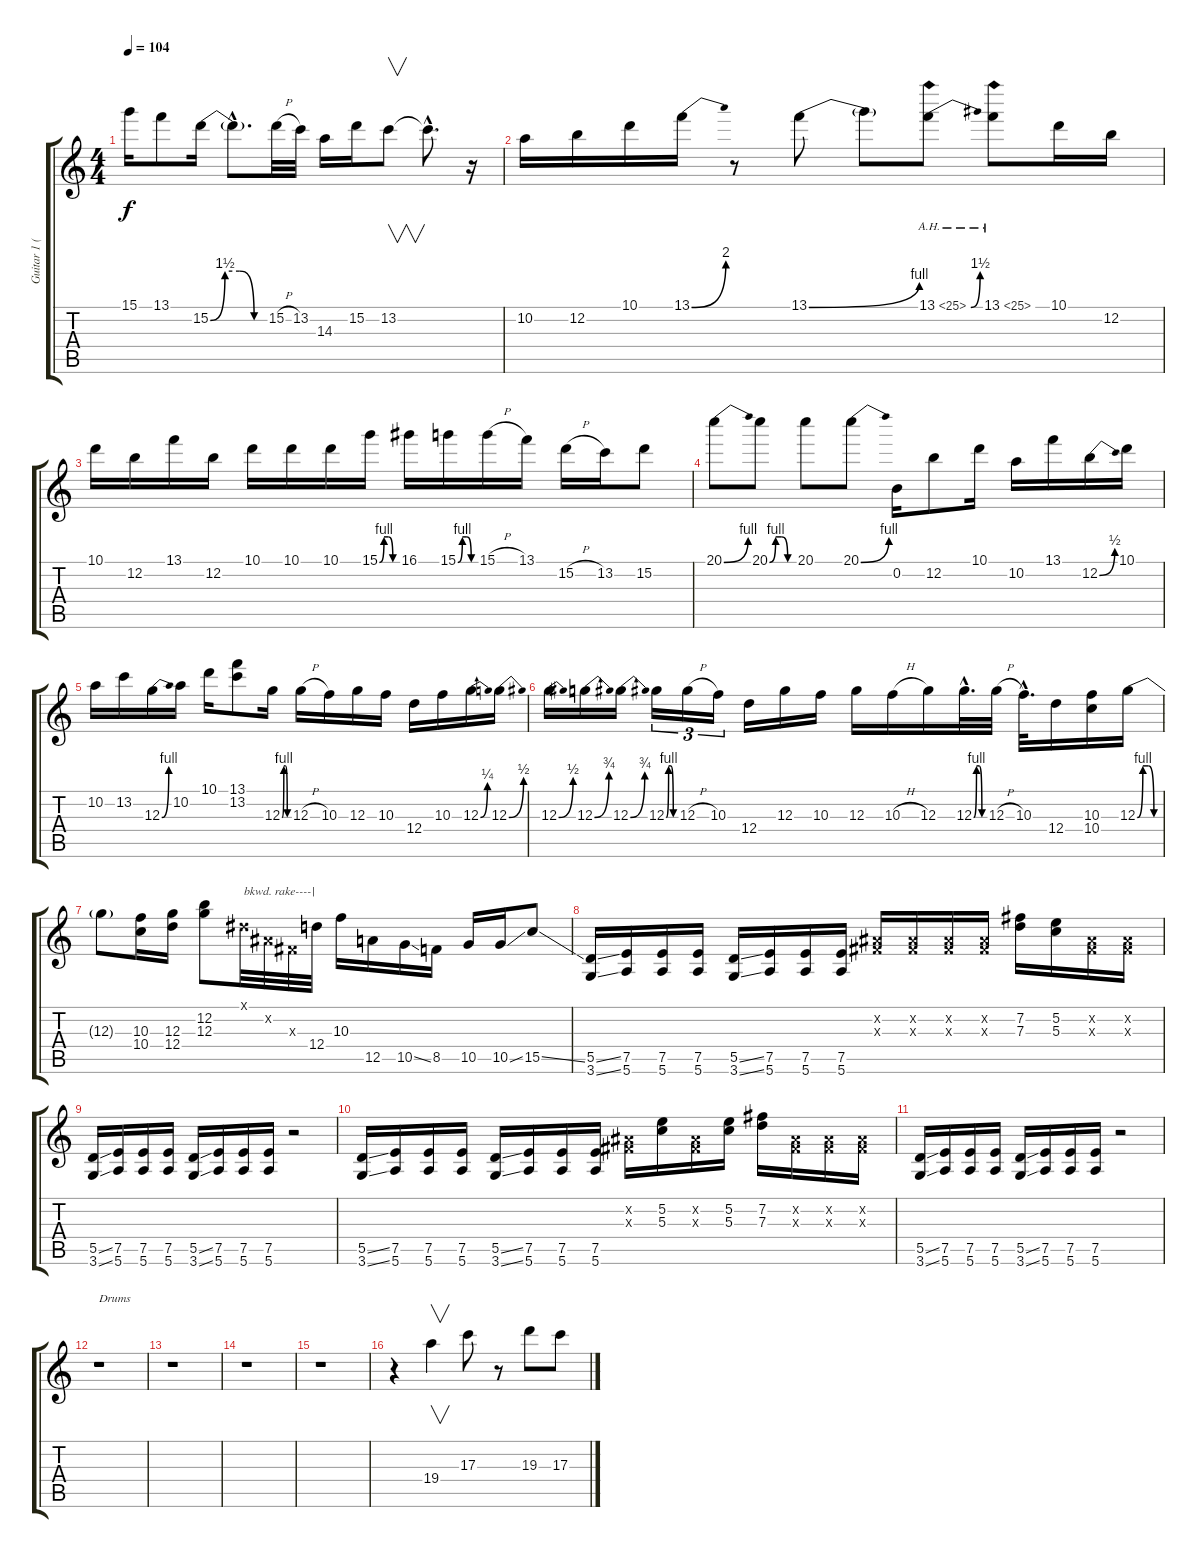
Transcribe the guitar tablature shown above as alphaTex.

\track ("Guitar 1 (solo)" "Guitar 1 (") {instrument distortionguitar}
\staff {score tabs}
\tuning (E4 B3 G3 D3 A2 E2) {hide}
\ts (4 4)
\tempo 104
\clef g2
\ks c
15.1.16{dy f} 13.1.8 15.2{be (custom 0 0 15 6 30 6 45 0 60 0)}.16 15.2{hac t}.8{d} 15.2{h}.32 13.2.32 14.3.16 15.2.16 13.2.8{v} 13.2{hac t}.8{d} r.16 |
10.2.16 12.2.16 10.1.16 13.1{be (bend 0 0 60 8)}.16 r.8 13.1{be (bend 0 0 60 4)}.8 13.1{t}.8 13.1{be (bend 0 0 60 6) ah 12}.8 13.1{ah 12}.8 10.1.16 12.2.16 |
10.1.16 12.2.16 13.1.16 12.2.16 10.1.16 10.1.16 10.1.16 15.1{be (custom 0 0 15 4 30 4 45 0 60 0)}.16 16.1.16 15.1{be (custom 0 0 15 4 30 4 45 0 60 0)}.16 15.1{h}.16 13.1.16 15.2{h}.16 13.2.16 15.2.8 |
20.1{be (bend 0 0 60 4)}.8 20.1{be (custom 0 0 15 4 30 4 45 0 60 0)}.8 20.1.8 20.1{be (bend 0 0 60 4)}.8 0.2.16 12.2.8 10.1.16 10.2.16 13.1.16 12.2{be (bend 0 0 60 2)}.16 10.1.16 |
10.2.16 13.2.16 12.3{be (bend 0 0 60 4)}.16 10.2.16 10.1.16 (13.1 13.2).8 12.3{be (custom 0 0 15 4 30 4 45 0 60 0)}.16 12.3{h}.16 10.3.16 12.3.16 10.3.16 12.4.16 10.3.16 12.3{be (bend 0 0 60 1)}.16 12.3{be (bend 0 0 60 2)}.16 |
12.3{be (bend 0 0 60 2)}.16 12.3{be (bend 0 0 60 3)}.16 12.3{be (bend 0 0 60 3)}.16 12.3{be (custom 0 0 15 4 30 4 45 0 60 0)}.16{tu (3 2)} 12.3{h}.16{tu (3 2)} 10.3.16{tu (3 2)} 12.4.16 12.3.16 10.3.16 12.3.16 10.3{h}.16 12.3.16 12.3{be (custom 0 0 15 4 30 4 45 0 60 0) hac}.32{d} 12.3{h}.32 10.3{hac}.32{d} 12.4.16 (10.3 10.4).16 12.3{be (custom 0 0 15 4 30 4 45 0 60 0)}.16 |
12.3{t}.8 (10.3 10.4).16 (12.3 12.4).16 (12.2 12.3).8 -1.1{x}.32{txt "bkwd. rake----|"} -1.2{x}.32 -1.3{x}.32 12.4.32 10.3.16 12.5.16 10.5{ss}.16 8.5.16 10.5.16 10.5{ss}.16 15.5{ss}.8 |
(5.5{ss} 3.6{ss}).16 (7.5 5.6).16 (7.5 5.6).16 (7.5 5.6).16 (5.5{ss} 3.6{ss}).16 (7.5 5.6).16 (7.5 5.6).16 (7.5 5.6).16 (-1.2{x} -1.3{x}).16 (-1.2{x} -1.3{x}).16 (-1.2{x} -1.3{x}).16 (-1.2{x} -1.3{x}).16 (7.2 7.3).16 (5.2 5.3).16 (-1.2{x} -1.3{x}).16 (-1.2{x} -1.3{x}).16 |
(5.5{ss} 3.6{ss}).16 (7.5 5.6).16 (7.5 5.6).16 (7.5 5.6).16 (5.5{ss} 3.6{ss}).16 (7.5 5.6).16 (7.5 5.6).16 (7.5 5.6).16 r.2 |
(5.5{ss} 3.6{ss}).16 (7.5 5.6).16 (7.5 5.6).16 (7.5 5.6).16 (5.5{ss} 3.6{ss}).16 (7.5 5.6).16 (7.5 5.6).16 (7.5 5.6).16 (-1.2{x} -1.3{x}).16 (5.2 5.3).16 (-1.2{x} -1.3{x}).16 (5.2 5.3).16 (7.2 7.3).16 (-1.2{x} -1.3{x}).16 (-1.2{x} -1.3{x}).16 (-1.2{x} -1.3{x}).16 |
(5.5{ss} 3.6{ss}).16 (7.5 5.6).16 (7.5 5.6).16 (7.5 5.6).16 (5.5{ss} 3.6{ss}).16 (7.5 5.6).16 (7.5 5.6).16 (7.5 5.6).16 r.2 |
r.1{txt "Drums"} |
r.1 |
r.1 |
r.1 |
r.4 19.4.4{v} 17.3.8 r.8 19.3.8 17.3.8
